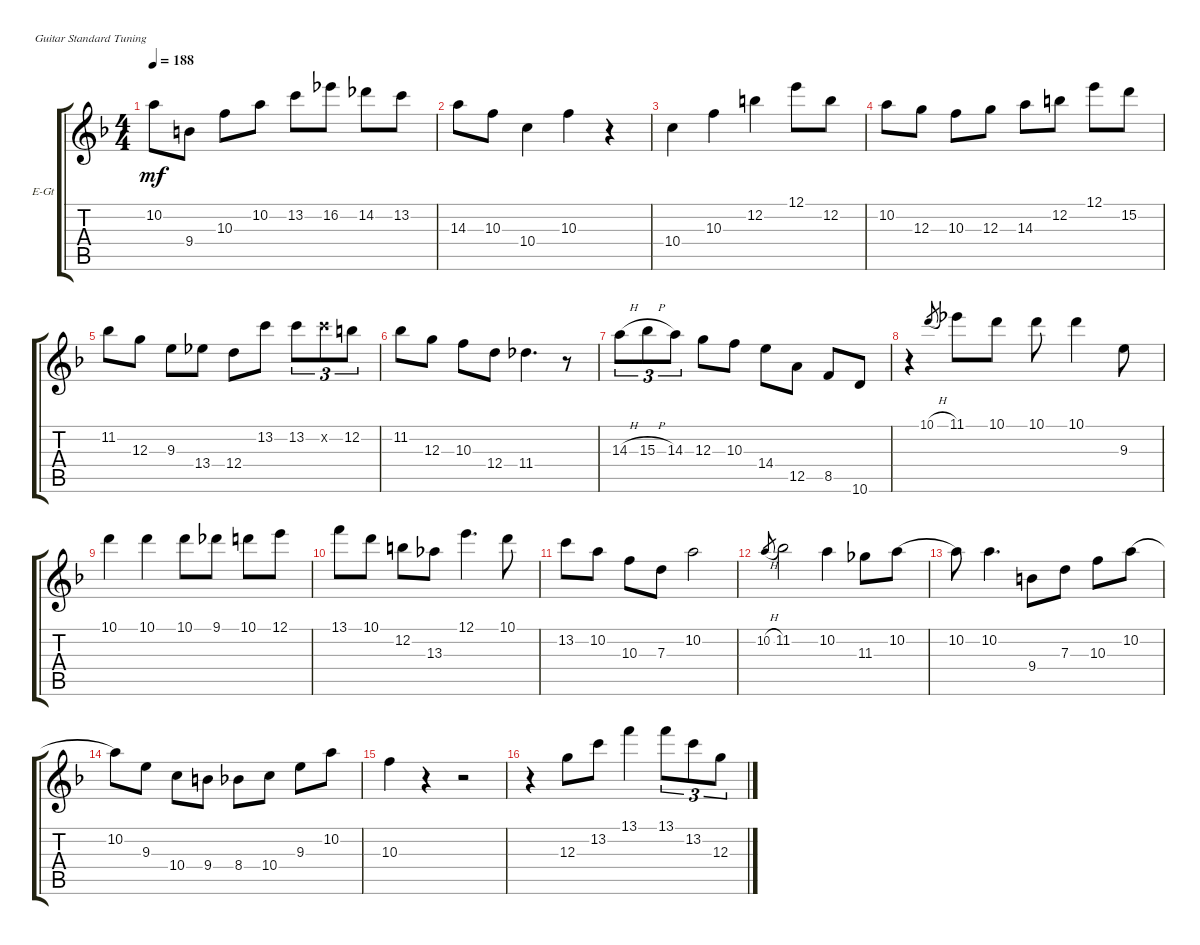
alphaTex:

\defaultSystemsLayout 4
\bracketExtendMode groupsimilarinstruments
\firstSystemTrackNameOrientation horizontal
\otherSystemsTrackNameOrientation horizontal
\track ("Electric Guitar" "E-Gt") {instrument electricguitarclean}
\staff {score tabs}
\tuning (E4 B3 G3 D3 A2 E2)
\ts (4 4)
\tempo 188
\clef g2
\ks f
10.2.8{dy mf} 9.4.8 10.3.8 10.2.8 13.2.8 16.2.8 14.2.8 13.2.8 |
14.3.8 10.3.8 10.4.4 10.3.4 r.4 |
10.4.4 10.3.4 12.2.4 12.1.8 12.2.8 |
10.2.8 12.3.8 10.3.8 12.3.8 14.3.8 12.2.8 12.1.8 15.2.8 |
11.2.8 12.3.8 9.3.8 13.4.8 12.4.8 13.2.8 13.2.8{tu (3 2)} 13.2{x}.8{tu (3 2)} 12.2.8{tu (3 2)} |
11.2.8 12.3.8 10.3.8 12.4.8 11.4.4{d} r.8 |
14.3{h}.8{tu (3 2)} 15.3{h}.8{tu (3 2)} 14.3.8{tu (3 2)} 12.3.8 10.3.8 14.4.8 12.5.8 8.5.8 10.6.8 |
r.4 10.1{h}.8{gr} 11.1.8 10.1.8 10.1.8 10.1.4 9.3.8 |
10.1.4 10.1.4 10.1.8 9.1.8 10.1.8 12.1.8 |
13.1.8 10.1.8 12.2.8 13.3.8 12.1.4{d} 10.1.8 |
13.2.8 10.2.8 10.3.8 7.3.8 10.2.2 |
10.2{h}.8{gr} 11.2.2 10.2.4 11.3.8 10.2.8{legatoorigin} |
10.2.8 10.2.4{d} 9.4.8 7.3.8 10.3.8 10.2.8{legatoorigin} |
10.2.8 9.3.8 10.4.8 9.4.8 8.4.8 10.4.8 9.3.8 10.2.8 |
10.3.4 r.4 r.2 |
r.4 12.3.8 13.2.8 13.1.4 13.1.8{tu (3 2)} 13.2.8{tu (3 2)} 12.3.8{tu (3 2)}
